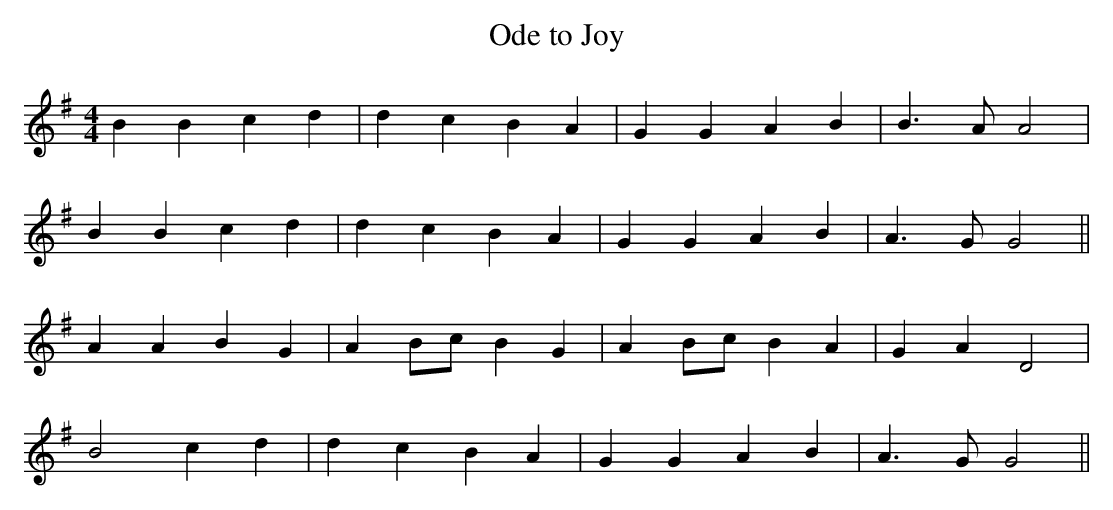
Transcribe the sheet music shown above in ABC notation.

X:1
T:Ode to Joy
M:4/4
K:G
B2 B2 c2 d2|d2 c2 B2 A2|G2 G2 A2 B2|B3 A A4|
B2 B2 c2 d2|d2 c2 B2 A2|G2 G2 A2 B2|A3 G G4||
A2 A2 B2 G2|A2 Bc B2 G2|A2 Bc B2 A2|G2 A2 D4|
B4 c2 d2|d2 c2 B2 A2|G2 G2 A2 B2|A3 G G4||
